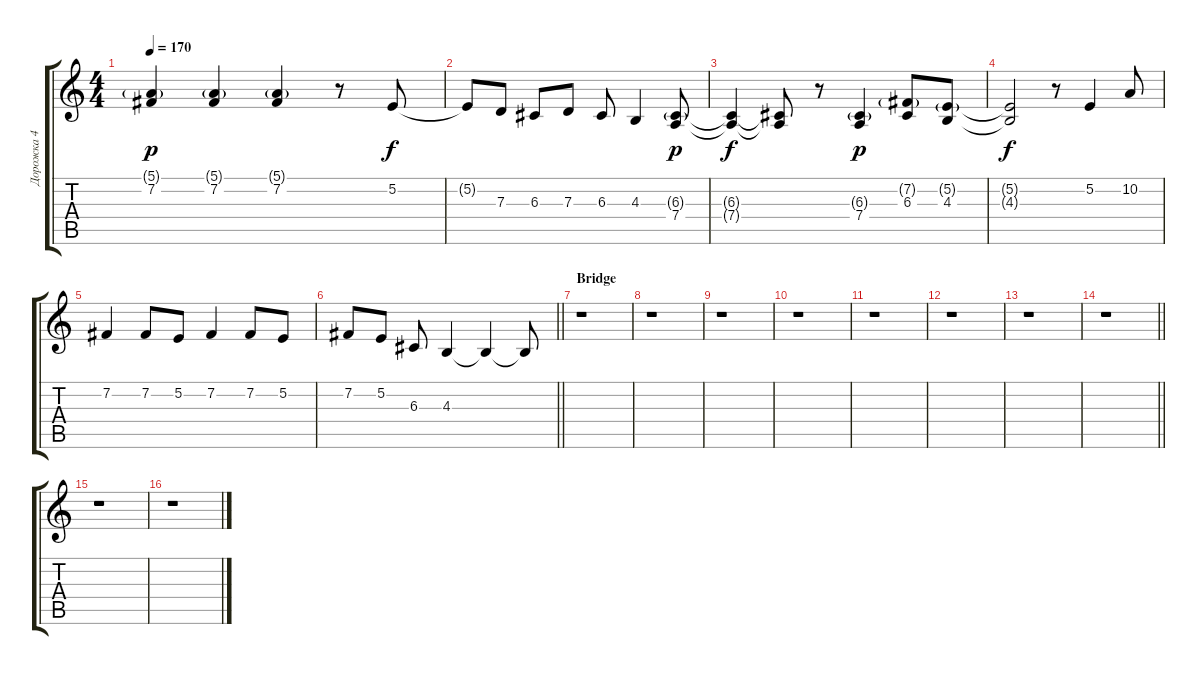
\track ("Дорожка 4" "Дорожка 4") {instrument altosax}
\staff {score tabs}
\tuning (E4 B3 G3 D3 A2 E2) {hide}
\ts (4 4)
\tempo 170
\clef g2
\ks c
(5.1{g} 7.2).4{dy p} (5.1{g} 7.2).4 (5.1{g} 7.2).4 r.8 5.2.8{dy f} |
5.2{t}.8 7.3.8 6.3.8 7.3.8 6.3.8 4.3.4 (6.3{g} 7.4).8{dy p} |
(6.3{t} 7.4{t}).4{dy f} (6.3{t} 7.4{t}).8 r.8 (6.3{g} 7.4).4{dy p} (7.2{g} 6.3).8 (5.2{g} 4.3).8 |
(5.2{t} 4.3{t}).2{dy f} r.8 5.2.4 10.2.8 |
7.2.4 7.2.8 5.2.8 7.2.4 7.2.8 5.2.8 |
\barLineRight lightlight
7.2.8 5.2.8 6.3.8 4.3.4 4.3{t}.4 4.3{t}.8 |
\section ("" "Bridge")
r.1 |
r.1 |
r.1 |
r.1 |
r.1 |
r.1 |
r.1 |
\barLineRight lightlight
r.1 |
r.1 |
r.1
